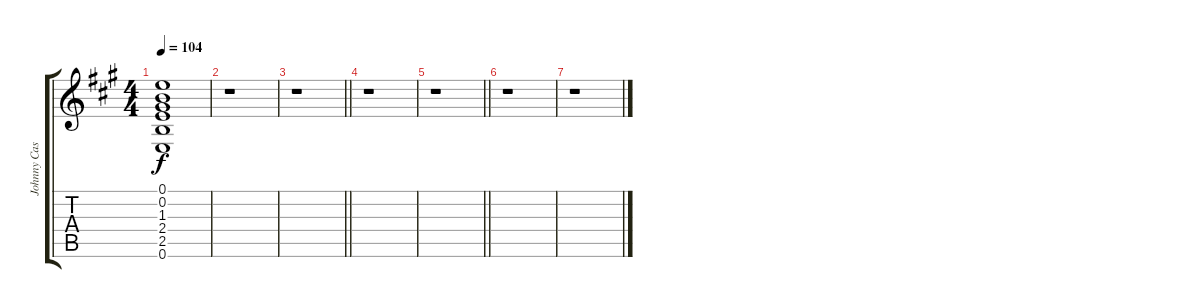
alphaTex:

\track ("Johnny Cash (Rhythm)" "Johnny Cas") {instrument acousticguitarsteel}
\staff {score tabs}
\tuning (E4 B3 G3 D3 A2 E2) {hide}
\ts (4 4)
\tempo 104
\clef g2
\ks a
(0.1{t} 0.2{t} 1.3{t} 2.4{t} 2.5{t} 0.6{t}).1{dy f} |
r.1 |
\barLineRight lightlight
r.1 |
r.1 |
\barLineRight lightlight
r.1 |
r.1 |
r.1
